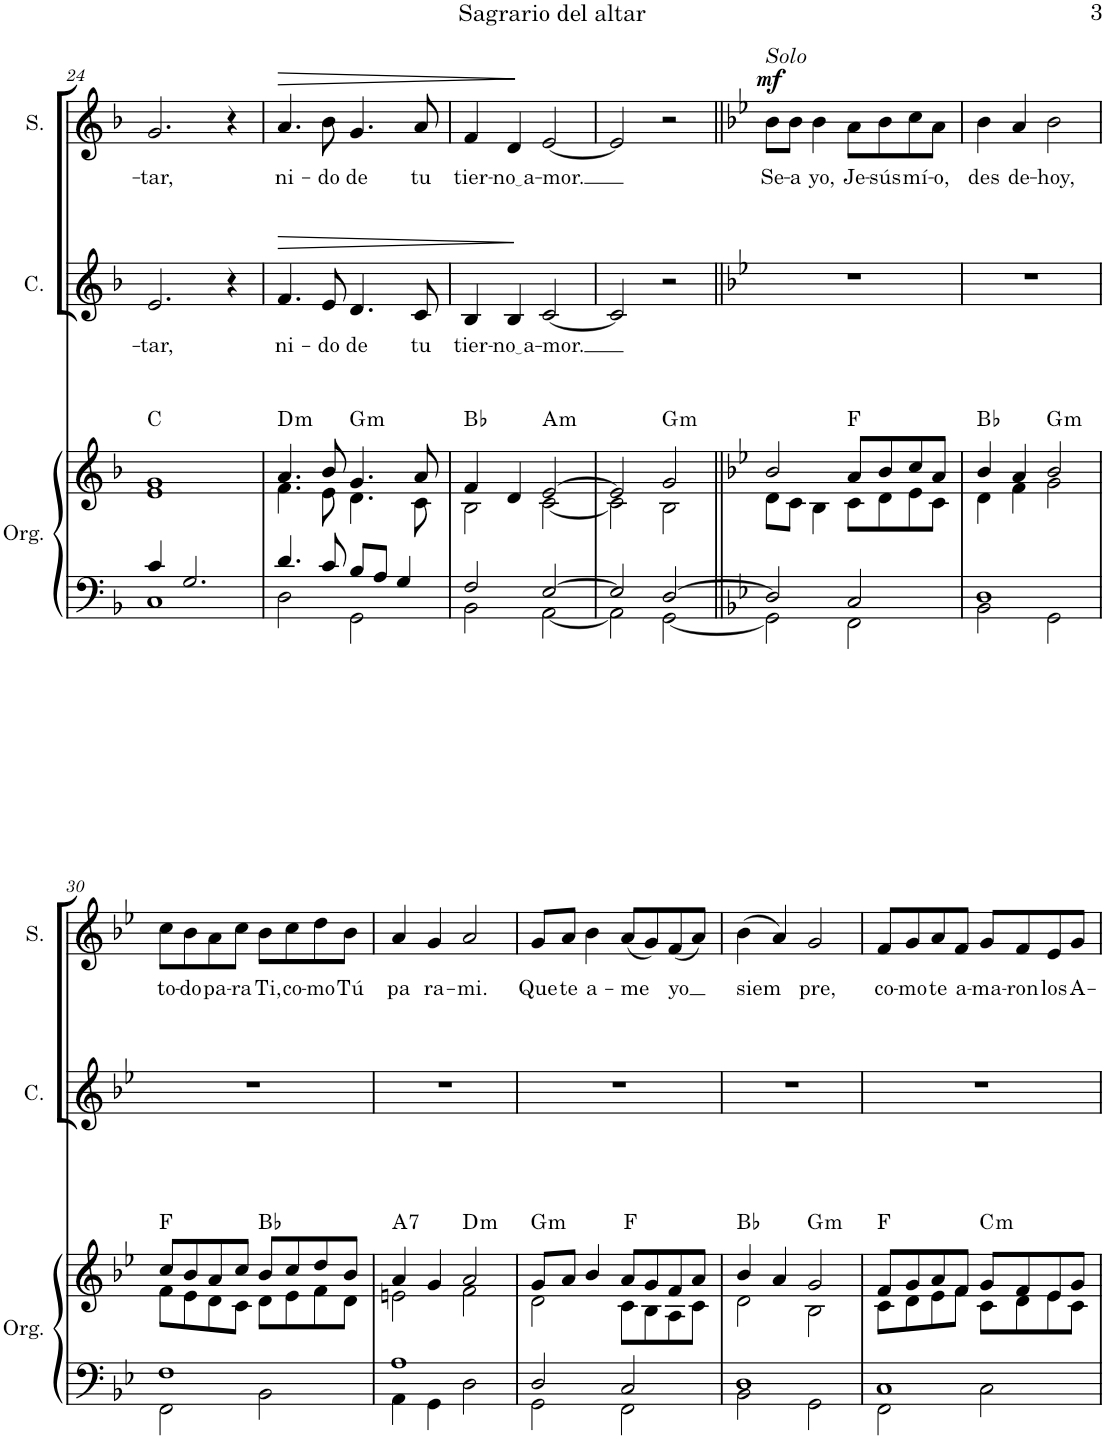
**kern	**kern	**harte	**kern	**text	**dynam	**kern	**text	**dynam
*part3	*part3	*part3	*part2	*part2	*part2	*part1	*part1	*part1
*staff4	*staff3	*	*staff2	*staff2	*staff2	*staff1	*staff1	*staff1
*I"Órgano	*	*	*I"Contralto	*	*	*I"Soprano	*	*
*	*	*	*I'C.	*	*	*I'S.	*	*
!!LO:PB:g=z
*clefF4	*clefG2	*	*clefG2	*	*	*clefG2	*	*
*k[b-]	*k[b-]	*	*k[b-]	*	*	*k[b-]	*	*
*M4/4	*M4/4	*	*M4/4	*	*	*M4/4	*	*
*met(c)	*met(c)	*	*met(c)	*	*	*met(c)	*	*
=24	=24	=24	=24	=24	=24	=24	=24	=24
*^	*^	*	*	*	*	*	*	*
!	!	!	!	!	!	!LO:LY:b	!	!	!LO:LY:b	!
4c/	1C	1g	1e	C:maj	2.e/	-tar,	.	2.g/	-tar,	.
2.G/	.	.	.	.	.	.	.	.	.	.
.	.	.	.	.	4r	.	.	4r	.	.
=25	=25	=25	=25	=25	=25	=25	=25	=25	=25	=25
!	!	!	!	!LO:H:kt=m	!	!LO:LY:b	!LO:HP:b	!	!LO:LY:b	!LO:HP:b
4.d/	2D\	4.a/	4.f\	D:min	4.f/	ni-	>	4.a/	ni-	>
!	!	!	!	!	!	!LO:LY:b	!	!	!LO:LY:b	!
8c/	.	8b-/	8e\	.	8e/	-do	.	8b-\	-do	.
!	!	!	!	!LO:H:kt=m	!	!LO:LY:b	!	!	!LO:LY:b	!
8B-/L	2GG\	4.g/	4.d\	G:min	4.d/	de	.	4.g/	de	.
8A/J	.	.	.	.	.	.	.	.	.	.
4G/	.	.	.	.	.	.	.	.	.	.
!	!	!	!	!	!	!LO:LY:b	!	!	!LO:LY:b	!
.	.	8a/	8c\	.	8c/	tu	.	8a/	tu	.
=26	=26	=26	=26	=26	=26	=26	=26	=26	=26	=26
!	!	!	!	!	!	!LO:LY:b	!	!	!LO:LY:b	!
2F/	2BB-\	4f/	2B-\	Bb:maj	4B-/	tier-	.	4f/	tier-	.
!	!	!	!	!	!	!LO:LY:b	!	!	!LO:LY:b	!
.	.	4d/	.	.	4B-/	no a	.	4d/	no a	.
!	!	!	!	!LO:H:kt=m	!	!LO:LY:b	!	!	!LO:LY:b	!
[2E/	[2AA\	[2e/	[2c\	A:min	[2c/	-mor.	]	[2e/	-mor.	]
=27	=27	=27	=27	=27	=27	=27	=27	=27	=27	=27
2E/]	2AA\]	2e/]	2c\]	.	2c/]	.	.	2e/]	.	.
!	!	!	!	!LO:H:kt=m	!	!	!	!	!	!
[2D/	[2GG\	2g/	2B-\	G:min	2r	.	.	2r	.	.
=28||	=28||	=28||	=28||	=28||	=28||	=28||	=28||	=28||	=28||	=28||
*k[b-e-]	*	*k[b-e-]	*	*	*k[b-e-]	*	*	*k[b-e-]	*	*
!	!	!	!	!	!	!	!	!LO:TX:a:i:t=Solo	!	!
!	!	!	!	!	!	!	!	!	!LO:LY:b	!LO:DY:a
2D/]	2GG\]	2b-/	8d\L	.	1r	.	.	8b-\L	Se-	mf
!	!	!	!	!	!	!	!	!	!LO:LY:b	!
.	.	.	8c\J	.	.	.	.	8b-\J	-a	.
!	!	!	!	!	!	!	!	!	!LO:LY:b	!
.	.	.	4B-\	.	.	.	.	4b-\	yo,	.
!	!	!	!	!	!	!	!	!	!LO:LY:b	!
2C/	2FF\	8a/L	8c\L	F:maj	.	.	.	8a\L	Je-	.
!	!	!	!	!	!	!	!	!	!LO:LY:b	!
.	.	8b-/	8d\	.	.	.	.	8b-\	-sús	.
!	!	!	!	!	!	!	!	!	!LO:LY:b	!
.	.	8cc/	8e-\	.	.	.	.	8cc\	mí-	.
!	!	!	!	!	!	!	!	!	!LO:LY:b	!
.	.	8a/J	8c\J	.	.	.	.	8a\J	-o,	.
=29	=29	=29	=29	=29	=29	=29	=29	=29	=29	=29
!	!	!	!	!	!	!	!	!	!LO:LY:b	!
1D	2BB-\	4b-/	4d\	Bb:maj	1r	.	.	4b-\	des	.
!	!	!	!	!	!	!	!	!	!LO:LY:b	!
.	.	4a/	4f\	.	.	.	.	4a/	-de-	.
!	!	!	!	!LO:H:kt=m	!	!	!	!	!LO:LY:b	!
.	2GG\	2b-/	2g\	G:min	.	.	.	2b-\	-hoy,	.
!!LO:LB:g=z
=30	=30	=30	=30	=30	=30	=30	=30	=30	=30	=30
!	!	!	!	!	!	!	!	!	!LO:LY:b	!
1F	2FF\	8cc/L	8f\L	F:maj	1r	.	.	8cc\L	to-	.
!	!	!	!	!	!	!	!	!	!LO:LY:b	!
.	.	8b-/	8e-\	.	.	.	.	8b-\	-do	.
!	!	!	!	!	!	!	!	!	!LO:LY:b	!
.	.	8a/	8d\	.	.	.	.	8a\	pa-	.
!	!	!	!	!	!	!	!	!	!LO:LY:b	!
.	.	8cc/J	8c\J	.	.	.	.	8cc\J	-ra	.
!	!	!	!	!	!	!	!	!	!LO:LY:b	!
.	2BB-\	8b-/L	8d\L	Bb:maj	.	.	.	8b-\L	Ti,	.
!	!	!	!	!	!	!	!	!	!LO:LY:b	!
.	.	8cc/	8e-\	.	.	.	.	8cc\	co-	.
!	!	!	!	!	!	!	!	!	!LO:LY:b	!
.	.	8dd/	8f\	.	.	.	.	8dd\	-mo	.
!	!	!	!	!	!	!	!	!	!LO:LY:b	!
.	.	8b-/J	8d\J	.	.	.	.	8b-\J	Tú	.
=31	=31	=31	=31	=31	=31	=31	=31	=31	=31	=31
!	!	!	!	!LO:H:kt=7	!	!	!	!	!LO:LY:b	!
1A	4AA\	4a/	2en\	A:7	1r	.	.	4a/	pa	.
!	!	!	!	!	!	!	!	!	!LO:LY:b	!
.	4GG\	4g/	.	.	.	.	.	4g/	-ra-	.
!	!	!	!	!LO:H:kt=m	!	!	!	!	!LO:LY:b	!
.	2D\	2a/	2f\	D:min	.	.	.	2a/	-mi.	.
=32	=32	=32	=32	=32	=32	=32	=32	=32	=32	=32
!	!	!	!	!LO:H:kt=m	!	!	!	!	!LO:LY:b	!
2D/	2GG\	8g/L	2d\	G:min	1r	.	.	8g/L	Que	.
!	!	!	!	!	!	!	!	!	!LO:LY:b	!
.	.	8a/J	.	.	.	.	.	8a/J	te	.
!	!	!	!	!	!	!	!	!	!LO:LY:b	!
.	.	4b-/	.	.	.	.	.	4b-\	a-	.
!	!	!	!	!	!	!	!	!	!LO:LY:b	!
2C/	2FF\	8a/L	8c\L	F:maj	.	.	.	(8a/L	-me	.
.	.	8g/	8B-\	.	.	.	.	8g/)	.	.
!	!	!	!	!	!	!	!	!	!LO:LY:b	!
.	.	8f/	8A\	.	.	.	.	(8f/	-yo	.
.	.	8a/J	8c\J	.	.	.	.	8a/J)	.	.
=33	=33	=33	=33	=33	=33	=33	=33	=33	=33	=33
!	!	!	!	!	!	!	!	!	!LO:LY:b	!
1D	2BB-\	4b-/	2d\	Bb:maj	1r	.	.	(4b-\	siem	.
.	.	4a/	.	.	.	.	.	4a/)	.	.
!	!	!	!	!LO:H:kt=m	!	!	!	!	!LO:LY:b	!
.	2GG\	2g/	2B-\	G:min	.	.	.	2g/	pre,	.
=34	=34	=34	=34	=34	=34	=34	=34	=34	=34	=34
!	!	!	!	!	!	!	!	!	!LO:LY:b	!
1C	2FF\	8f/L	8c\L	F:maj	1r	.	.	8f/L	co-	.
!	!	!	!	!	!	!	!	!	!LO:LY:b	!
.	.	8g/	8d\	.	.	.	.	8g/	-mo	.
!	!	!	!	!	!	!	!	!	!LO:LY:b	!
.	.	8a/	8e-\	.	.	.	.	8a/	te	.
!	!	!	!	!	!	!	!	!	!LO:LY:b	!
.	.	8f/J	8f\J	.	.	.	.	8f/J	a-	.
!	!	!	!	!LO:H:kt=m	!	!	!	!	!LO:LY:b	!
.	2C\	8g/L	8c\L	C:min	.	.	.	8g/L	-ma-	.
!	!	!	!	!	!	!	!	!	!LO:LY:b	!
.	.	8f/	8d\	.	.	.	.	8f/	-ron	.
!	!	!	!	!	!	!	!	!	!LO:LY:b	!
.	.	8e-/	8e-\	.	.	.	.	8e-/	los	.
!	!	!	!	!	!	!	!	!	!LO:LY:b	!
.	.	8g/J	8c\J	.	.	.	.	8g/J	A-	.
*v	*v	*	*	*	*	*	*	*	*	*
*	*v	*v	*	*	*	*	*	*	*
=	=	=	=	=	=	=	=	=
*-	*-	*-	*-	*-	*-	*-	*-	*-
